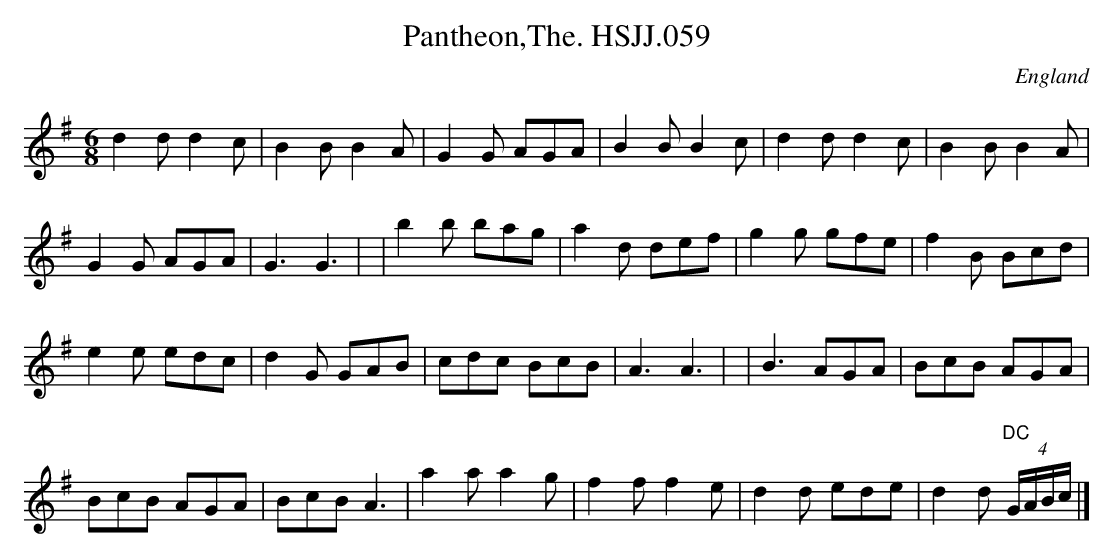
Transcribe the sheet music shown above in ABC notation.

X:1
T:Pantheon,The. HSJJ.059
M:6/8
L:1/8
O:England
K:G
d2dd2c|B2BB2A|G2G AGA|B2BB2c|d2dd2c|B2BB2A|!G2G AGA|G3G3|
|b2b bag|a2d def|g2g gfe|f2B Bcd|!e2e edc|d2G GAB|cdc BcB|A3A3|
|B3AGA|BcB AGA|!BcB AGA|BcBA3|a2aa2g|f2ff2e|d2d ede|d2d "DC"(4G/A/B/c/|]
